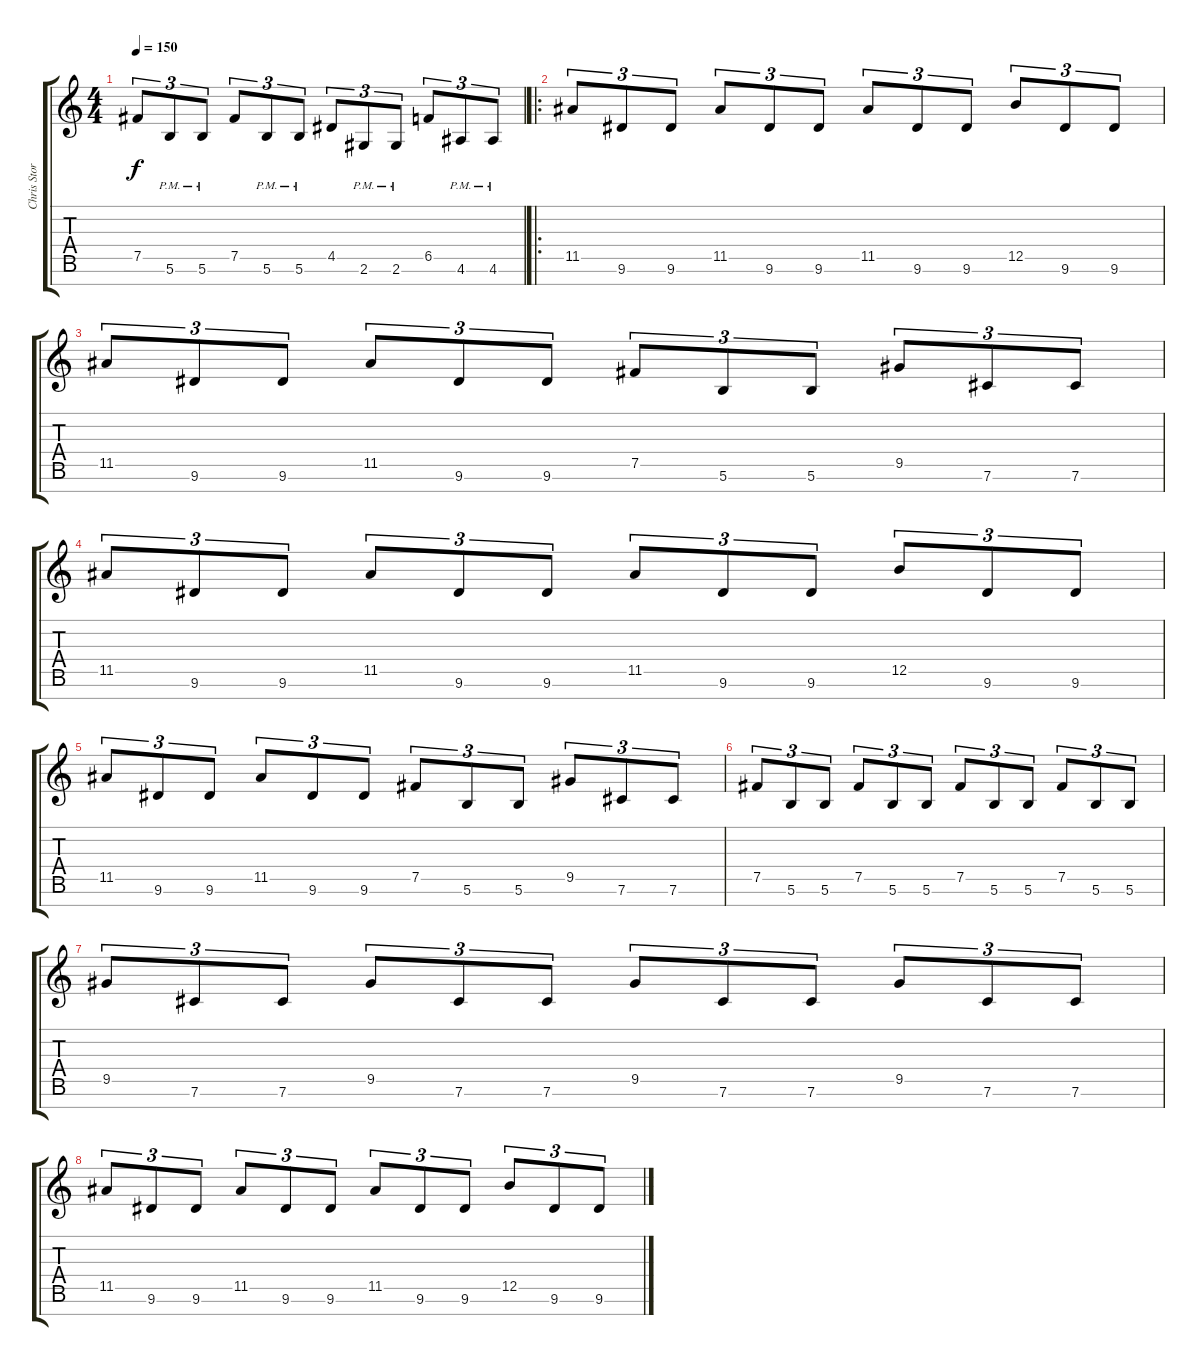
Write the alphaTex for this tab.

\track ("Chris Storey" "Chris Stor") {instrument distortionguitar}
\staff {score tabs}
\tuning (Gb4 Db4 Ab3 E3 B2 Gb2 B1) {hide}
\ts (4 4)
\tempo 150
\clef g2
\ks c
7.5.8{tu (3 2) dy f} 5.6{pm}.8{tu (3 2)} 5.6{pm}.8{tu (3 2)} 7.5.8{tu (3 2)} 5.6{pm}.8{tu (3 2)} 5.6{pm}.8{tu (3 2)} 4.5.8{tu (3 2)} 2.6{pm}.8{tu (3 2)} 2.6{pm}.8{tu (3 2)} 6.5.8{tu (3 2)} 4.6{pm}.8{tu (3 2)} 4.6{pm}.8{tu (3 2)} |
\ro
11.5.8{tu (3 2)} 9.6.8{tu (3 2)} 9.6.8{tu (3 2)} 11.5.8{tu (3 2)} 9.6.8{tu (3 2)} 9.6.8{tu (3 2)} 11.5.8{tu (3 2)} 9.6.8{tu (3 2)} 9.6.8{tu (3 2)} 12.5.8{tu (3 2)} 9.6.8{tu (3 2)} 9.6.8{tu (3 2)} |
11.5.8{tu (3 2)} 9.6.8{tu (3 2)} 9.6.8{tu (3 2)} 11.5.8{tu (3 2)} 9.6.8{tu (3 2)} 9.6.8{tu (3 2)} 7.5.8{tu (3 2)} 5.6.8{tu (3 2)} 5.6.8{tu (3 2)} 9.5.8{tu (3 2)} 7.6.8{tu (3 2)} 7.6.8{tu (3 2)} |
11.5.8{tu (3 2)} 9.6.8{tu (3 2)} 9.6.8{tu (3 2)} 11.5.8{tu (3 2)} 9.6.8{tu (3 2)} 9.6.8{tu (3 2)} 11.5.8{tu (3 2)} 9.6.8{tu (3 2)} 9.6.8{tu (3 2)} 12.5.8{tu (3 2)} 9.6.8{tu (3 2)} 9.6.8{tu (3 2)} |
11.5.8{tu (3 2)} 9.6.8{tu (3 2)} 9.6.8{tu (3 2)} 11.5.8{tu (3 2)} 9.6.8{tu (3 2)} 9.6.8{tu (3 2)} 7.5.8{tu (3 2)} 5.6.8{tu (3 2)} 5.6.8{tu (3 2)} 9.5.8{tu (3 2)} 7.6.8{tu (3 2)} 7.6.8{tu (3 2)} |
7.5.8{tu (3 2)} 5.6.8{tu (3 2)} 5.6.8{tu (3 2)} 7.5.8{tu (3 2)} 5.6.8{tu (3 2)} 5.6.8{tu (3 2)} 7.5.8{tu (3 2)} 5.6.8{tu (3 2)} 5.6.8{tu (3 2)} 7.5.8{tu (3 2)} 5.6.8{tu (3 2)} 5.6.8{tu (3 2)} |
9.5.8{tu (3 2)} 7.6.8{tu (3 2)} 7.6.8{tu (3 2)} 9.5.8{tu (3 2)} 7.6.8{tu (3 2)} 7.6.8{tu (3 2)} 9.5.8{tu (3 2)} 7.6.8{tu (3 2)} 7.6.8{tu (3 2)} 9.5.8{tu (3 2)} 7.6.8{tu (3 2)} 7.6.8{tu (3 2)} |
11.5.8{tu (3 2)} 9.6.8{tu (3 2)} 9.6.8{tu (3 2)} 11.5.8{tu (3 2)} 9.6.8{tu (3 2)} 9.6.8{tu (3 2)} 11.5.8{tu (3 2)} 9.6.8{tu (3 2)} 9.6.8{tu (3 2)} 12.5.8{tu (3 2)} 9.6.8{tu (3 2)} 9.6.8{tu (3 2)}
